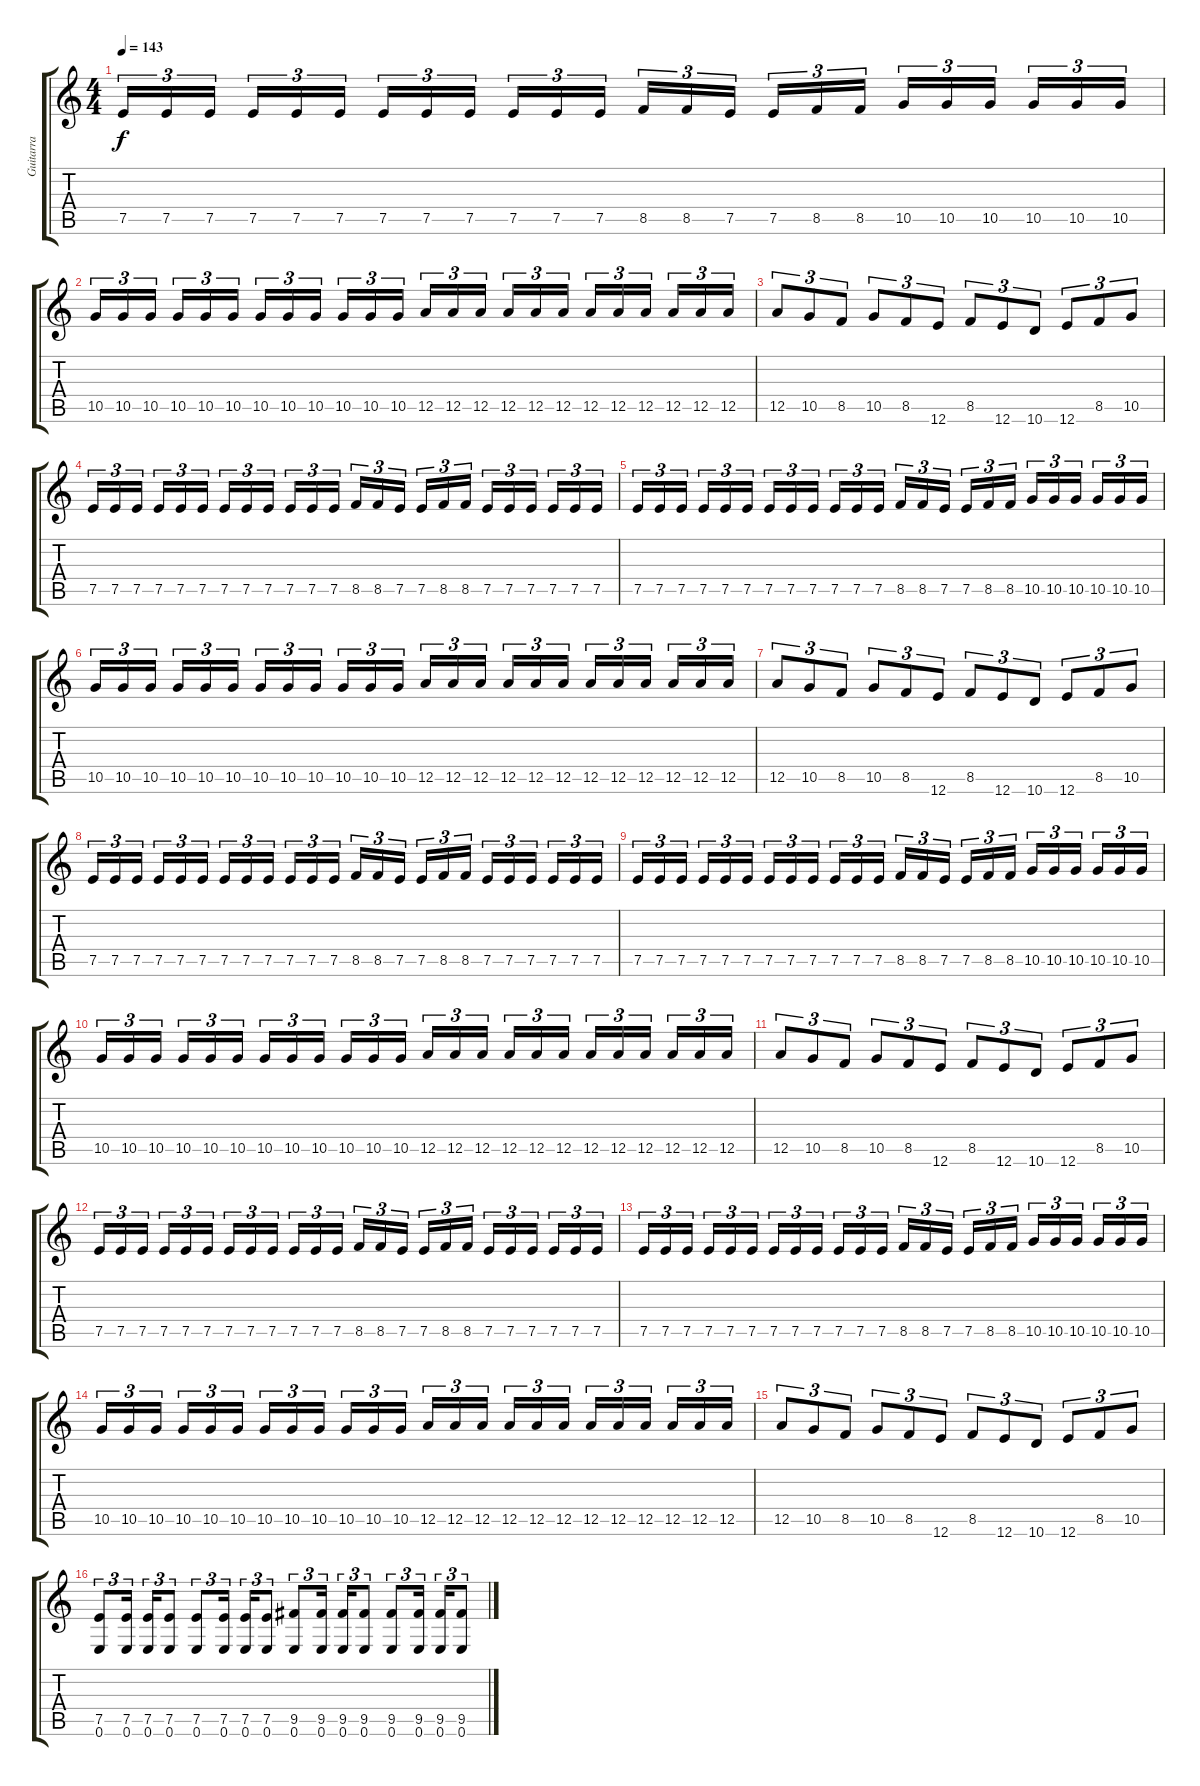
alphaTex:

\track ("Guitarra" "Guitarra") {instrument distortionguitar}
\staff {score tabs}
\tuning (E4 B3 G3 D3 A2 E2) {hide}
\ts (4 4)
\tempo 143
\clef g2
\ks c
7.5.16{tu (3 2) dy f} 7.5.16{tu (3 2)} 7.5.16{tu (3 2)} 7.5.16{tu (3 2)} 7.5.16{tu (3 2)} 7.5.16{tu (3 2)} 7.5.16{tu (3 2)} 7.5.16{tu (3 2)} 7.5.16{tu (3 2)} 7.5.16{tu (3 2)} 7.5.16{tu (3 2)} 7.5.16{tu (3 2)} 8.5.16{tu (3 2)} 8.5.16{tu (3 2)} 7.5.16{tu (3 2)} 7.5.16{tu (3 2)} 8.5.16{tu (3 2)} 8.5.16{tu (3 2)} 10.5.16{tu (3 2)} 10.5.16{tu (3 2)} 10.5.16{tu (3 2)} 10.5.16{tu (3 2)} 10.5.16{tu (3 2)} 10.5.16{tu (3 2)} |
10.5.16{tu (3 2)} 10.5.16{tu (3 2)} 10.5.16{tu (3 2)} 10.5.16{tu (3 2)} 10.5.16{tu (3 2)} 10.5.16{tu (3 2)} 10.5.16{tu (3 2)} 10.5.16{tu (3 2)} 10.5.16{tu (3 2)} 10.5.16{tu (3 2)} 10.5.16{tu (3 2)} 10.5.16{tu (3 2)} 12.5.16{tu (3 2)} 12.5.16{tu (3 2)} 12.5.16{tu (3 2)} 12.5.16{tu (3 2)} 12.5.16{tu (3 2)} 12.5.16{tu (3 2)} 12.5.16{tu (3 2)} 12.5.16{tu (3 2)} 12.5.16{tu (3 2)} 12.5.16{tu (3 2)} 12.5.16{tu (3 2)} 12.5.16{tu (3 2)} |
12.5.8{tu (3 2)} 10.5.8{tu (3 2)} 8.5.8{tu (3 2)} 10.5.8{tu (3 2)} 8.5.8{tu (3 2)} 12.6.8{tu (3 2)} 8.5.8{tu (3 2)} 12.6.8{tu (3 2)} 10.6.8{tu (3 2)} 12.6.8{tu (3 2)} 8.5.8{tu (3 2)} 10.5.8{tu (3 2)} |
7.5.16{tu (3 2)} 7.5.16{tu (3 2)} 7.5.16{tu (3 2)} 7.5.16{tu (3 2)} 7.5.16{tu (3 2)} 7.5.16{tu (3 2)} 7.5.16{tu (3 2)} 7.5.16{tu (3 2)} 7.5.16{tu (3 2)} 7.5.16{tu (3 2)} 7.5.16{tu (3 2)} 7.5.16{tu (3 2)} 8.5.16{tu (3 2)} 8.5.16{tu (3 2)} 7.5.16{tu (3 2)} 7.5.16{tu (3 2)} 8.5.16{tu (3 2)} 8.5.16{tu (3 2)} 7.5.16{tu (3 2)} 7.5.16{tu (3 2)} 7.5.16{tu (3 2)} 7.5.16{tu (3 2)} 7.5.16{tu (3 2)} 7.5.16{tu (3 2)} |
7.5.16{tu (3 2)} 7.5.16{tu (3 2)} 7.5.16{tu (3 2)} 7.5.16{tu (3 2)} 7.5.16{tu (3 2)} 7.5.16{tu (3 2)} 7.5.16{tu (3 2)} 7.5.16{tu (3 2)} 7.5.16{tu (3 2)} 7.5.16{tu (3 2)} 7.5.16{tu (3 2)} 7.5.16{tu (3 2)} 8.5.16{tu (3 2)} 8.5.16{tu (3 2)} 7.5.16{tu (3 2)} 7.5.16{tu (3 2)} 8.5.16{tu (3 2)} 8.5.16{tu (3 2)} 10.5.16{tu (3 2)} 10.5.16{tu (3 2)} 10.5.16{tu (3 2)} 10.5.16{tu (3 2)} 10.5.16{tu (3 2)} 10.5.16{tu (3 2)} |
10.5.16{tu (3 2)} 10.5.16{tu (3 2)} 10.5.16{tu (3 2)} 10.5.16{tu (3 2)} 10.5.16{tu (3 2)} 10.5.16{tu (3 2)} 10.5.16{tu (3 2)} 10.5.16{tu (3 2)} 10.5.16{tu (3 2)} 10.5.16{tu (3 2)} 10.5.16{tu (3 2)} 10.5.16{tu (3 2)} 12.5.16{tu (3 2)} 12.5.16{tu (3 2)} 12.5.16{tu (3 2)} 12.5.16{tu (3 2)} 12.5.16{tu (3 2)} 12.5.16{tu (3 2)} 12.5.16{tu (3 2)} 12.5.16{tu (3 2)} 12.5.16{tu (3 2)} 12.5.16{tu (3 2)} 12.5.16{tu (3 2)} 12.5.16{tu (3 2)} |
12.5.8{tu (3 2)} 10.5.8{tu (3 2)} 8.5.8{tu (3 2)} 10.5.8{tu (3 2)} 8.5.8{tu (3 2)} 12.6.8{tu (3 2)} 8.5.8{tu (3 2)} 12.6.8{tu (3 2)} 10.6.8{tu (3 2)} 12.6.8{tu (3 2)} 8.5.8{tu (3 2)} 10.5.8{tu (3 2)} |
7.5.16{tu (3 2)} 7.5.16{tu (3 2)} 7.5.16{tu (3 2)} 7.5.16{tu (3 2)} 7.5.16{tu (3 2)} 7.5.16{tu (3 2)} 7.5.16{tu (3 2)} 7.5.16{tu (3 2)} 7.5.16{tu (3 2)} 7.5.16{tu (3 2)} 7.5.16{tu (3 2)} 7.5.16{tu (3 2)} 8.5.16{tu (3 2)} 8.5.16{tu (3 2)} 7.5.16{tu (3 2)} 7.5.16{tu (3 2)} 8.5.16{tu (3 2)} 8.5.16{tu (3 2)} 7.5.16{tu (3 2)} 7.5.16{tu (3 2)} 7.5.16{tu (3 2)} 7.5.16{tu (3 2)} 7.5.16{tu (3 2)} 7.5.16{tu (3 2)} |
7.5.16{tu (3 2)} 7.5.16{tu (3 2)} 7.5.16{tu (3 2)} 7.5.16{tu (3 2)} 7.5.16{tu (3 2)} 7.5.16{tu (3 2)} 7.5.16{tu (3 2)} 7.5.16{tu (3 2)} 7.5.16{tu (3 2)} 7.5.16{tu (3 2)} 7.5.16{tu (3 2)} 7.5.16{tu (3 2)} 8.5.16{tu (3 2)} 8.5.16{tu (3 2)} 7.5.16{tu (3 2)} 7.5.16{tu (3 2)} 8.5.16{tu (3 2)} 8.5.16{tu (3 2)} 10.5.16{tu (3 2)} 10.5.16{tu (3 2)} 10.5.16{tu (3 2)} 10.5.16{tu (3 2)} 10.5.16{tu (3 2)} 10.5.16{tu (3 2)} |
10.5.16{tu (3 2)} 10.5.16{tu (3 2)} 10.5.16{tu (3 2)} 10.5.16{tu (3 2)} 10.5.16{tu (3 2)} 10.5.16{tu (3 2)} 10.5.16{tu (3 2)} 10.5.16{tu (3 2)} 10.5.16{tu (3 2)} 10.5.16{tu (3 2)} 10.5.16{tu (3 2)} 10.5.16{tu (3 2)} 12.5.16{tu (3 2)} 12.5.16{tu (3 2)} 12.5.16{tu (3 2)} 12.5.16{tu (3 2)} 12.5.16{tu (3 2)} 12.5.16{tu (3 2)} 12.5.16{tu (3 2)} 12.5.16{tu (3 2)} 12.5.16{tu (3 2)} 12.5.16{tu (3 2)} 12.5.16{tu (3 2)} 12.5.16{tu (3 2)} |
12.5.8{tu (3 2)} 10.5.8{tu (3 2)} 8.5.8{tu (3 2)} 10.5.8{tu (3 2)} 8.5.8{tu (3 2)} 12.6.8{tu (3 2)} 8.5.8{tu (3 2)} 12.6.8{tu (3 2)} 10.6.8{tu (3 2)} 12.6.8{tu (3 2)} 8.5.8{tu (3 2)} 10.5.8{tu (3 2)} |
7.5.16{tu (3 2)} 7.5.16{tu (3 2)} 7.5.16{tu (3 2)} 7.5.16{tu (3 2)} 7.5.16{tu (3 2)} 7.5.16{tu (3 2)} 7.5.16{tu (3 2)} 7.5.16{tu (3 2)} 7.5.16{tu (3 2)} 7.5.16{tu (3 2)} 7.5.16{tu (3 2)} 7.5.16{tu (3 2)} 8.5.16{tu (3 2)} 8.5.16{tu (3 2)} 7.5.16{tu (3 2)} 7.5.16{tu (3 2)} 8.5.16{tu (3 2)} 8.5.16{tu (3 2)} 7.5.16{tu (3 2)} 7.5.16{tu (3 2)} 7.5.16{tu (3 2)} 7.5.16{tu (3 2)} 7.5.16{tu (3 2)} 7.5.16{tu (3 2)} |
7.5.16{tu (3 2)} 7.5.16{tu (3 2)} 7.5.16{tu (3 2)} 7.5.16{tu (3 2)} 7.5.16{tu (3 2)} 7.5.16{tu (3 2)} 7.5.16{tu (3 2)} 7.5.16{tu (3 2)} 7.5.16{tu (3 2)} 7.5.16{tu (3 2)} 7.5.16{tu (3 2)} 7.5.16{tu (3 2)} 8.5.16{tu (3 2)} 8.5.16{tu (3 2)} 7.5.16{tu (3 2)} 7.5.16{tu (3 2)} 8.5.16{tu (3 2)} 8.5.16{tu (3 2)} 10.5.16{tu (3 2)} 10.5.16{tu (3 2)} 10.5.16{tu (3 2)} 10.5.16{tu (3 2)} 10.5.16{tu (3 2)} 10.5.16{tu (3 2)} |
10.5.16{tu (3 2)} 10.5.16{tu (3 2)} 10.5.16{tu (3 2)} 10.5.16{tu (3 2)} 10.5.16{tu (3 2)} 10.5.16{tu (3 2)} 10.5.16{tu (3 2)} 10.5.16{tu (3 2)} 10.5.16{tu (3 2)} 10.5.16{tu (3 2)} 10.5.16{tu (3 2)} 10.5.16{tu (3 2)} 12.5.16{tu (3 2)} 12.5.16{tu (3 2)} 12.5.16{tu (3 2)} 12.5.16{tu (3 2)} 12.5.16{tu (3 2)} 12.5.16{tu (3 2)} 12.5.16{tu (3 2)} 12.5.16{tu (3 2)} 12.5.16{tu (3 2)} 12.5.16{tu (3 2)} 12.5.16{tu (3 2)} 12.5.16{tu (3 2)} |
12.5.8{tu (3 2)} 10.5.8{tu (3 2)} 8.5.8{tu (3 2)} 10.5.8{tu (3 2)} 8.5.8{tu (3 2)} 12.6.8{tu (3 2)} 8.5.8{tu (3 2)} 12.6.8{tu (3 2)} 10.6.8{tu (3 2)} 12.6.8{tu (3 2)} 8.5.8{tu (3 2)} 10.5.8{tu (3 2)} |
(7.5 0.6).8{tu (3 2)} (7.5 0.6).16{tu (3 2)} (7.5 0.6).16{tu (3 2)} (7.5 0.6).8{tu (3 2)} (7.5 0.6).8{tu (3 2)} (7.5 0.6).16{tu (3 2)} (7.5 0.6).16{tu (3 2)} (7.5 0.6).8{tu (3 2)} (9.5 0.6).8{tu (3 2)} (9.5 0.6).16{tu (3 2)} (9.5 0.6).16{tu (3 2)} (9.5 0.6).8{tu (3 2)} (9.5 0.6).8{tu (3 2)} (9.5 0.6).16{tu (3 2)} (9.5 0.6).16{tu (3 2)} (9.5 0.6).8{tu (3 2)}
